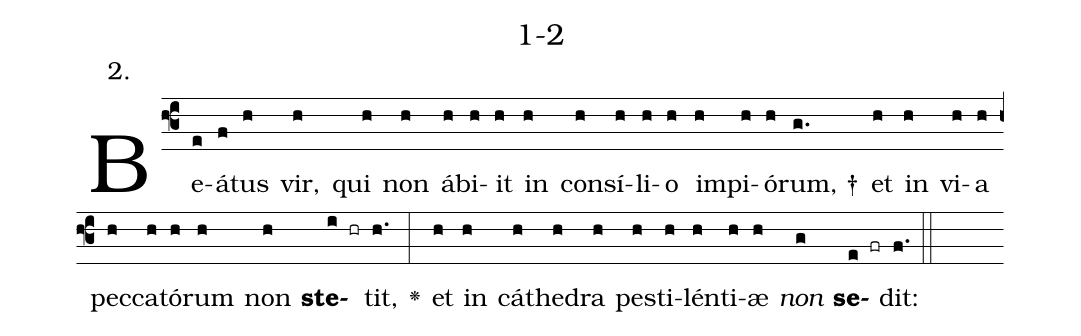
name: 1-2;
annotation: 2.;
%%
(f3)Be(e)á(f)tus(h) vir,(h) qui(h) non(h) áb(h)i(h)it(h) in(h) con(h)sí(h)li(h)o(h) im(h)pi(h)ó(h)rum, †(g.) et(h) in(h) vi(h)a(h) pec(h)ca(h)tó(h)rum(h) non(h) <b>ste</b>(i hr)tit,(h.) <v>\greheightstar</v>(:) et(h) in(h) cá(h)the(h)dra(h) pes(h)ti(h)lén(h)ti(h)æ(h) <i>non</i>(g) <b>se</b>(e fr)dit:(f.) (::)


%E(h) u(h) o(h) u(g) a(e) e.(f.) (::)
